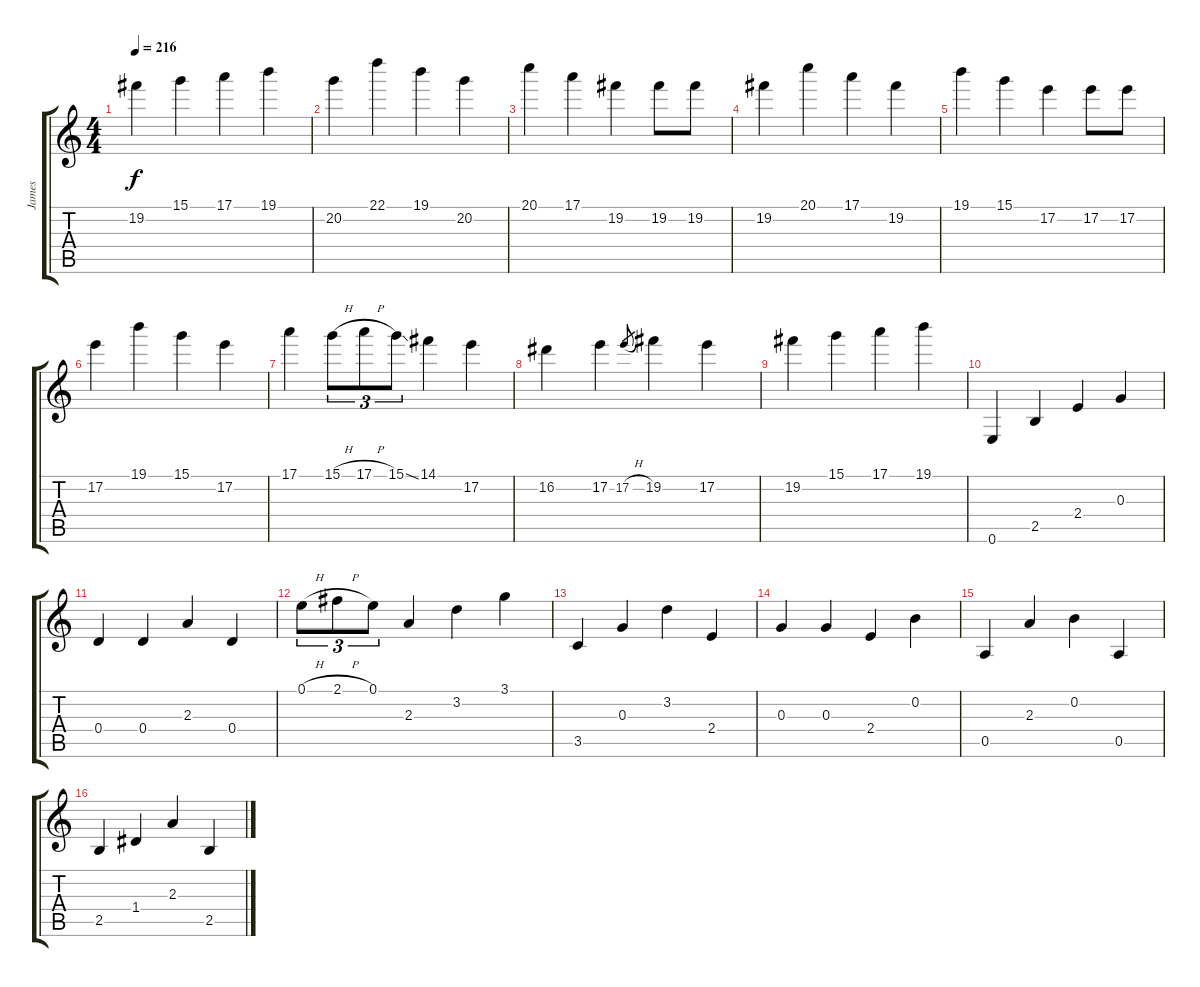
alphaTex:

\track ("James" "James") {instrument distortionguitar}
\staff {score tabs}
\tuning (E4 B3 G3 D3 A2 E2) {hide}
\ts (4 4)
\tempo 216
\clef g2
\ks c
19.2.4{dy f} 15.1.4 17.1.4 19.1.4 |
20.2.4 22.1.4 19.1.4 20.2.4 |
20.1.4 17.1.4 19.2.4 19.2.8 19.2.8 |
19.2.4 20.1.4 17.1.4 19.2.4 |
19.1.4 15.1.4 17.2.4 17.2.8 17.2.8 |
17.2.4 19.1.4 15.1.4 17.2.4 |
17.1.4 15.1{h}.8{tu (3 2)} 17.1{h}.8{tu (3 2)} 15.1{ss}.8{tu (3 2)} 14.1.4 17.2.4 |
16.2.4 17.2.4 17.2{h}.8{gr} 19.2.4 17.2.4 |
19.2.4 15.1.4 17.1.4 19.1.4 |
0.6.4 2.5.4 2.4.4 0.3.4 |
0.4.4 0.4.4 2.3.4 0.4.4 |
0.1{h}.8{tu (3 2)} 2.1{h}.8{tu (3 2)} 0.1.8{tu (3 2)} 2.3.4 3.2.4 3.1.4 |
3.5.4 0.3.4 3.2.4 2.4.4 |
0.3.4 0.3.4 2.4.4 0.2.4 |
0.5.4 2.3.4 0.2.4 0.5.4 |
2.5.4 1.4.4 2.3.4 2.5.4
